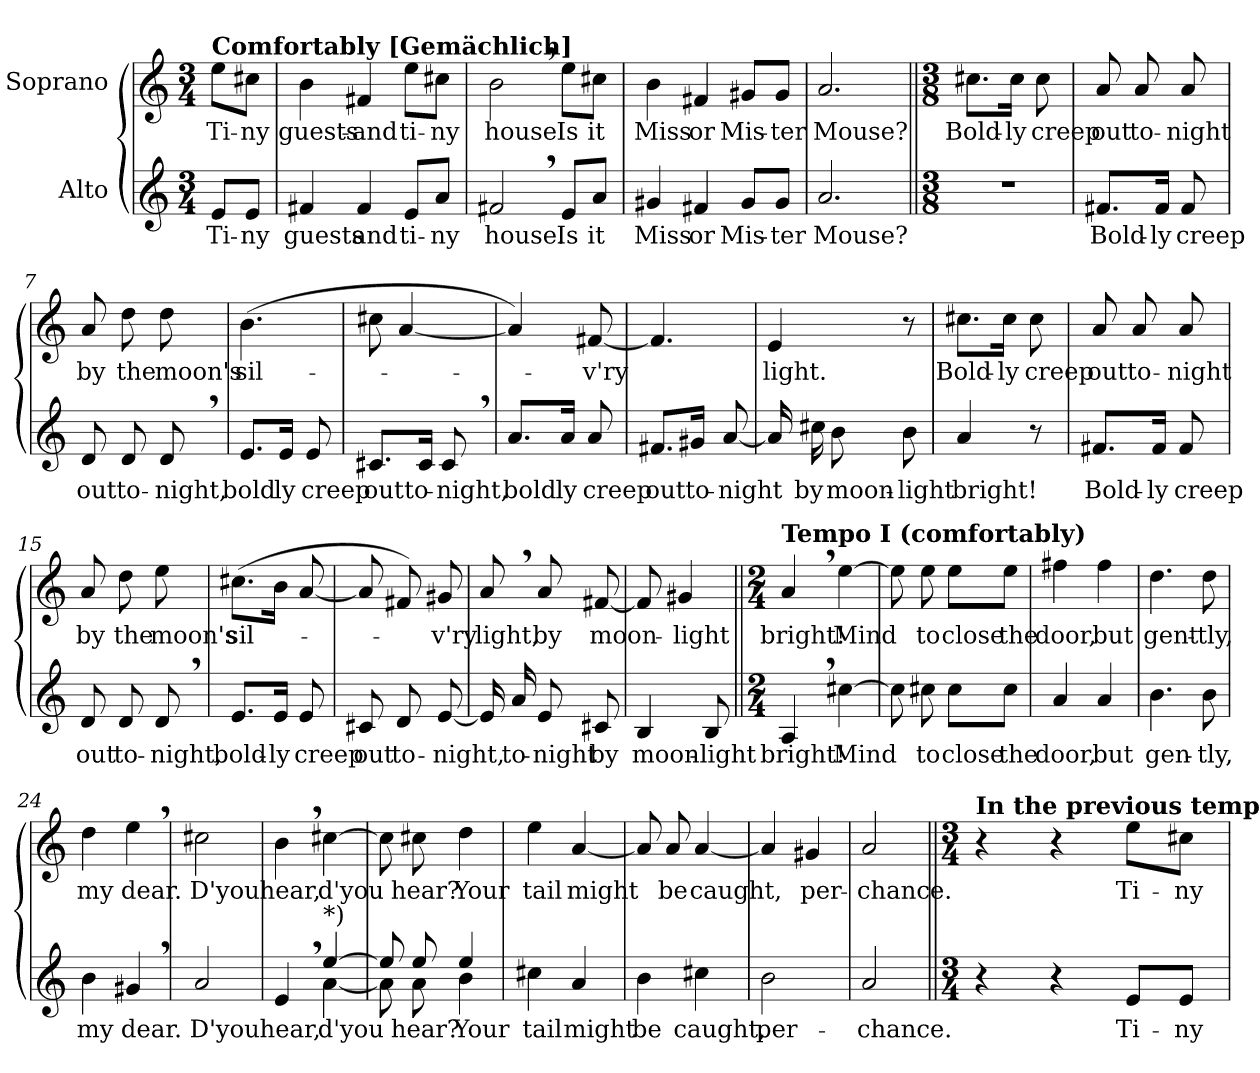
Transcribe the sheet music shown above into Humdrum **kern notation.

**kern	**text	**kern	**text
*part2	*part2	*part1	*part1
*staff2	*staff2	*staff1	*staff1
*I"Alto	*	*I"Soprano	*
*clefG2	*	*clefG2	*
*k[]	*	*k[]	*
*C:	*	*C:	*
*M3/4	*	*M3/4	*
=	=	=	=
!	!	!LO:TX:a:B:t=Comfortably [Gemächlich]	!
!	!LO:LY:b	!	!LO:LY:b
8e/L	Ti-	8ee\L	Ti-
!	!LO:LY:b	!	!LO:LY:b
8e/J	-ny	8cc#X\J	-ny
=1	=1	=1	=1
!	!LO:LY:b	!	!LO:LY:b
4f#X/	guests	4b\	guests-
!	!LO:LY:b	!	!LO:LY:b
4f#/	and	4f#X/	-and
!	!LO:LY:b	!	!LO:LY:b
8e/L	ti-	8ee\L	ti-
!	!LO:LY:b	!	!LO:LY:b
8a/J	-ny	8cc#X\J	-ny
=2	=2	=2	=2
!	!LO:LY:b	!	!LO:LY:b
2f#X,>/	house.	2b,>\	house
!	!LO:LY:b	!	!LO:LY:b
8e/L	Is	8ee\L	Is
!	!LO:LY:b	!	!LO:LY:b
8a/J	it	8cc#X\J	it
=3	=3	=3	=3
!	!LO:LY:b	!	!LO:LY:b
4g#X/	Miss	4b\	Miss
!	!LO:LY:b	!	!LO:LY:b
4f#X/	or	4f#X/	or
!	!LO:LY:b	!	!LO:LY:b
8g#/L	Mis-	8g#X/L	Mis-
!	!LO:LY:b	!	!LO:LY:b
8g#/J	-ter	8g#/J	-ter
=4	=4	=4	=4
!	!LO:LY:b	!	!LO:LY:b
2.a/	Mouse?	2.a/	Mouse?
!!LO:LB:g=z
=5||	=5||	=5||	=5||
*M3/8	*	*M3/8	*
!	!	!	!LO:LY:b
4.r	.	8.cc#X\L	Bold-
!	!	!	!LO:LY:b
.	.	16cc#\Jk	-ly
!	!	!	!LO:LY:b
.	.	8cc#\	creep
=6	=6	=6	=6
!	!LO:LY:b	!	!LO:LY:b
8.f#X/L	Bold-	8a/	out
!	!	!	!LO:LY:b
.	.	8a/	to-
!	!LO:LY:b	!	!
16f#/Jk	-ly	.	.
!	!LO:LY:b	!	!LO:LY:b
8f#/	creep	8a/	-night
=7	=7	=7	=7
!	!LO:LY:b	!	!LO:LY:b
8d/	out	8a/	by
!	!LO:LY:b	!	!LO:LY:b
8d/	to-	8dd\	the
!	!LO:LY:b	!	!LO:LY:b
8d,>/	-night,	8dd\	moon's
=8	=8	=8	=8
!	!LO:LY:b	!	!LO:LY:b
8.e/L	bold	(>4.b\	sil-
!	!LO:LY:b	!	!
16e/Jk	ly	.	.
!	!LO:LY:b	!	!
8e/	creep	.	.
=9	=9	=9	=9
!	!LO:LY:b	!	!
8.c#X/L	out	8cc#X\	.
.	.	[4a/	.
!	!LO:LY:b	!	!
16c#/Jk	to-	.	.
!	!LO:LY:b	!	!
8c#,>/	-night,	.	.
=10	=10	=10	=10
!	!LO:LY:b	!	!
8.a/L	bold	4a/])	.
!	!LO:LY:b	!	!
16a/Jk	ly	.	.
!	!LO:LY:b	!	!LO:LY:b
8a/	creep	[8f#X/	-v'ry
!!LO:LB:g=z
=11	=11	=11	=11
!	!LO:LY:b	!	!
8.f#X/L	out	4.f#/]	.
!	!LO:LY:b	!	!
16g#X/Jk	to-	.	.
!	!LO:LY:b	!	!
[8a/	-night	.	.
=12	=12	=12	=12
!	!	!	!LO:LY:b
16a/]	.	4e/	light.
!	!LO:LY:b	!	!
16cc#X\	by	.	.
!	!LO:LY:b	!	!
8b\	moon-	.	.
!	!LO:LY:b	!	!
8b\	-light	8r	.
=13	=13	=13	=13
!	!LO:LY:b	!	!LO:LY:b
4a/	bright!	8.cc#X\L	Bold-
!	!	!	!LO:LY:b
.	.	16cc#\Jk	-ly
!	!	!	!LO:LY:b
8r	.	8cc#\	creep
=14	=14	=14	=14
!	!LO:LY:b	!	!LO:LY:b
8.f#X/L	Bold-	8a/	out
!	!	!	!LO:LY:b
.	.	8a/	to-
!	!LO:LY:b	!	!
16f#/Jk	-ly	.	.
!	!LO:LY:b	!	!LO:LY:b
8f#/	creep	8a/	-night
=15	=15	=15	=15
!	!LO:LY:b	!	!LO:LY:b
8d/	out	8a/	by
!	!LO:LY:b	!	!LO:LY:b
8d/	to-	8dd\	the
!	!LO:LY:b	!	!LO:LY:b
8d,>/	-night,	8ee\	moon's
=16	=16	=16	=16
!	!LO:LY:b	!	!LO:LY:b
8.e/L	bold-	(>8.cc#X\L	sil-
!	!LO:LY:b	!	!
16e/Jk	-ly	16b\Jk	.
!	!LO:LY:b	!	!
8e/	creep	[8a/	.
!!LO:LB:g=z
=17	=17	=17	=17
!	!LO:LY:b	!	!
8c#X/	out	8a/]	.
!	!LO:LY:b	!	!
8d/	to-	8f#X/)	.
!	!LO:LY:b	!	!LO:LY:b
[8e/	-night,	8g#X/	-v'ry
=18	=18	=18	=18
!	!	!	!LO:LY:b
16e/]	.	8a,>/	light,
!	!LO:LY:b	!	!
16a/	to-	.	.
!	!LO:LY:b	!	!LO:LY:b
8e/	-night	8a/	by
!	!LO:LY:b	!	!LO:LY:b
8c#X/	by	[8f#X/	moon-
=19	=19	=19	=19
!	!LO:LY:b	!	!
4B/	moon-	8f#/]	.
!	!	!	!LO:LY:b
.	.	4g#X/	-light
!	!LO:LY:b	!	!
8B/	-light	.	.
=20||	=20||	=20||	=20||
*M2/4	*	*M2/4	*
!	!	!LO:TX:a:B:t=Tempo I (comfortably)	!
!	!LO:LY:b	!	!LO:LY:b
4A,>/	bright!	4a,>/	bright!
!	!LO:LY:b	!	!LO:LY:b
[4cc#X\	Mind	[4ee\	Mind
=21	=21	=21	=21
8cc#\]	.	8ee\]	.
!	!LO:LY:b	!	!LO:LY:b
8cc#X\	to	8ee\	to
!	!LO:LY:b	!	!LO:LY:b
8cc#\L	close	8ee\L	close
!	!LO:LY:b	!	!LO:LY:b
8cc#\J	the	8ee\J	the
=22	=22	=22	=22
!	!LO:LY:b	!	!LO:LY:b
4a/	door,	4ff#X\	door,
!	!LO:LY:b	!	!LO:LY:b
4a/	but	4ff#\	but
=23	=23	=23	=23
!	!LO:LY:b	!	!LO:LY:b
4.b\	gen-	4.dd\	gent-
!	!LO:LY:b	!	!LO:LY:b
8b\	-tly,	8dd\	-tly,
!!LO:PB:g=z
=24	=24	=24	=24
!	!LO:LY:b	!	!LO:LY:b
4b\	my	4dd\	my
!	!LO:LY:b	!	!LO:LY:b
4g#X,>/	dear.	4ee,>\	dear.
=25	=25	=25	=25
!	!LO:LY:b	!	!LO:LY:b
2a/	D'you	2cc#X\	D'you
=26	=26	=26	=26
!	!LO:LY:b	!	!LO:LY:b
*^	*	*	*
4e,>/	4ryy	hear,	4b,>\	hear,
!LO:TX:a:t=*)	!	!	!	!
!	!	!LO:LY:b	!	!LO:LY:b
[>4ee/	[<4a!\	d'you	[4cc#X\	d'you
=27	=27	=27	=27	=27
8ee/]	8a!\]	.	8cc#\]	.
!	!	!LO:LY:b	!	!LO:LY:b
8ee/	8a!\	hear?	8cc#X\	hear?
!	!	!LO:LY:b	!	!LO:LY:b
4ee/	4b!\	Your	4dd\	Your
=28	=28	=28	=28	=28
!	!	!LO:LY:b	!	!LO:LY:b
*v	*v	*	*	*
4cc#X\	tail	4ee\	tail
!	!LO:LY:b	!	!LO:LY:b
4a/	might	[4a/	might
=29	=29	=29	=29
!	!LO:LY:b	!	!
4b\	be	8a/]	.
!	!	!	!LO:LY:b
.	.	8a/	be
!	!LO:LY:b	!	!LO:LY:b
4cc#X\	caught,	[4a/	caught,
=30	=30	=30	=30
!	!LO:LY:b	!	!
2b\	per-	4a/]	.
!	!	!	!LO:LY:b
.	.	4g#X/	per-
=31	=31	=31	=31
!	!LO:LY:b	!	!LO:LY:b
2a/	-chance.	2a/	-chance.
!!LO:LB:g=z
=32||	=32||	=32||	=32||
*M3/4	*	*M3/4	*
!	!	!LO:TX:a:B:t=In the previous tempo	!
4r	.	4r	.
4r	.	4r	.
!	!LO:LY:b	!	!LO:LY:b
8e/L	Ti-	8ee\L	Ti-
!	!LO:LY:b	!	!LO:LY:b
8e/J	-ny	8cc#X\J	-ny
=	=	=	=
*-	*-	*-	*-
